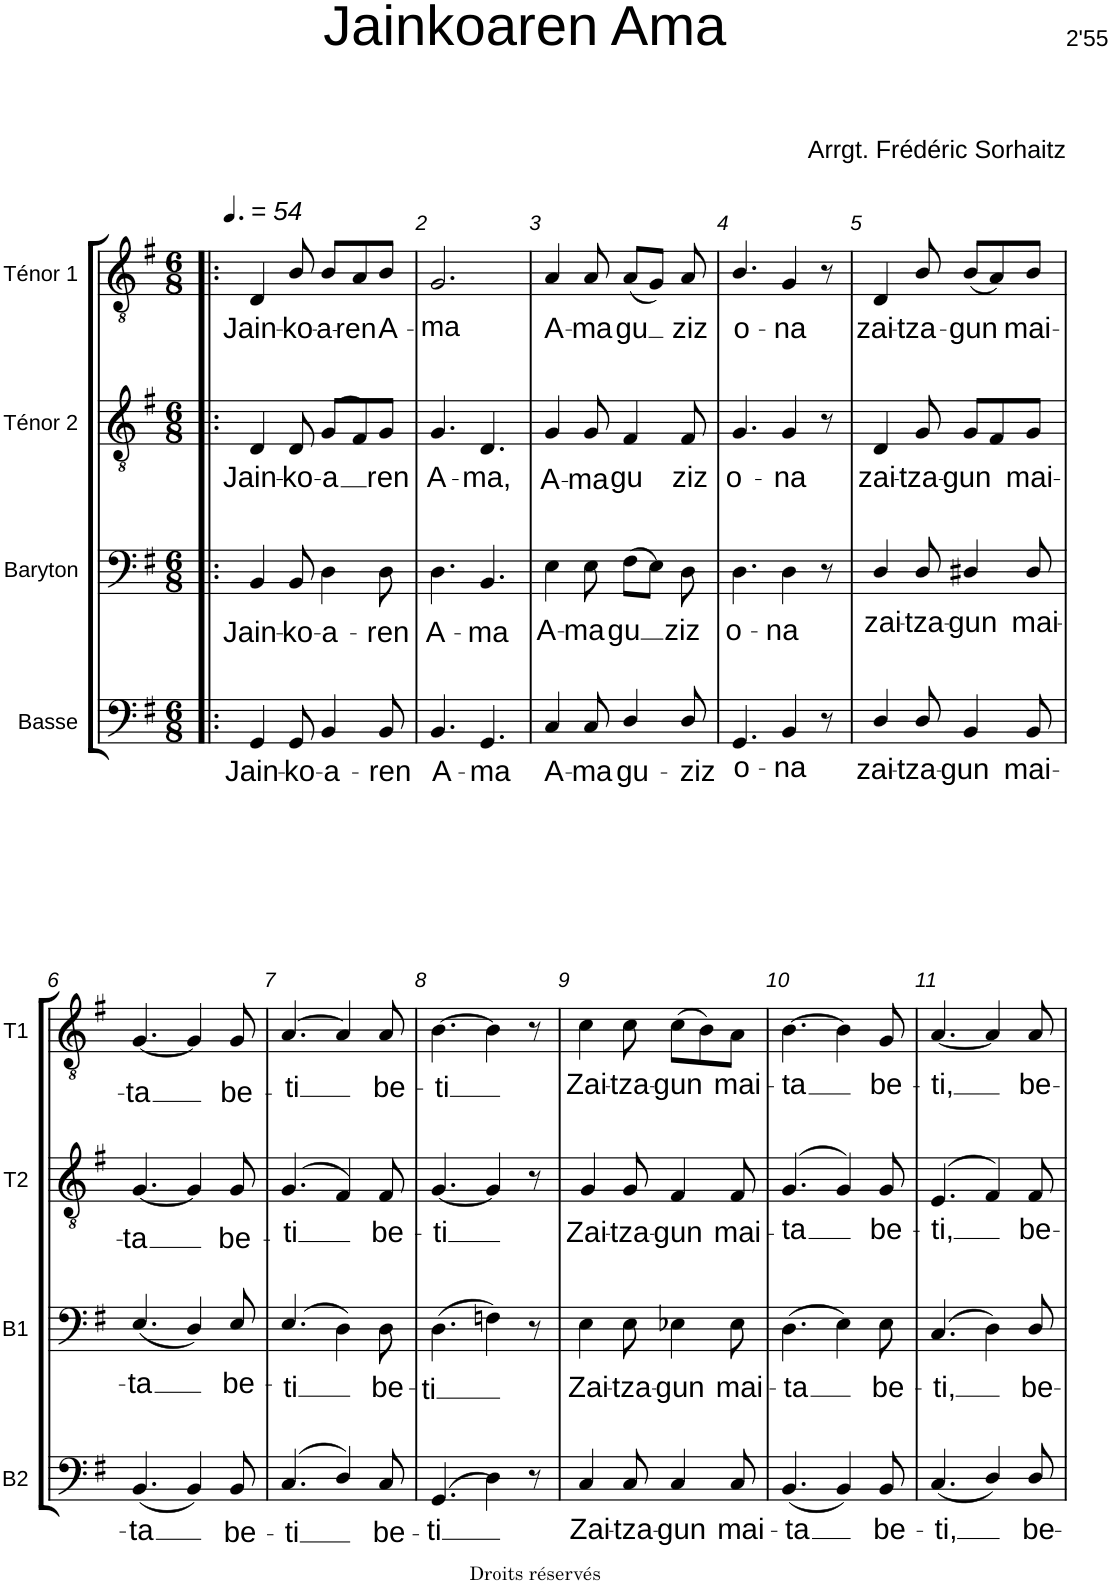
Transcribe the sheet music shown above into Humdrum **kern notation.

**kern	**text	**kern	**text	**kern	**text	**kern	**text
*part4	*part4	*part3	*part3	*part2	*part2	*part1	*part1
*staff4	*staff4	*staff3	*staff3	*staff2	*staff2	*staff1	*staff1
*I"Basse	*	*I"Baryton	*	*I"Ténor 2	*	*I"Ténor 1	*
*I'B2	*	*I'B1	*	*I'T2	*	*I'T1	*
*clefF4	*	*clefF4	*	*clefGv2	*	*clefGv2	*
*k[f#]	*	*k[f#]	*	*k[f#]	*	*k[f#]	*
*M6/8	*	*M6/8	*	*M6/8	*	*M6/8	*
*MM81	*	*MM81	*	*MM81	*	*MM81	*
=1!|:	=1!|:	=1!|:	=1!|:	=1!|:	=1!|:	=1!|:	=1!|:
!	!LO:LY:b	!	!LO:LY:b	!	!LO:LY:b	!	!LO:LY:b
4GG/	Jain-	4BB/	Jain-	4D/	Jain-	4D/	Jain-
!	!LO:LY:b	!	!LO:LY:b	!	!LO:LY:b	!	!LO:LY:b
8GG/	-ko-	8BB/	-ko-	8D/	-ko-	8B/	-ko-
!	!LO:LY:b	!	!LO:LY:b	!	!LO:LY:b	!	!LO:LY:b
4BB/	-a-	4D\	-a-	(>8G/L	-a	8B/L	-a-
!	!	!	!	!	!	!	!LO:LY:b
.	.	.	.	8F#/)	.	8A/	-ren
!	!LO:LY:b	!	!LO:LY:b	!	!LO:LY:b	!	!LO:LY:b
8BB/	-ren	8D\	-ren	8G/J	ren	8B/J	A-
=2	=2	=2	=2	=2	=2	=2	=2
!	!LO:LY:b	!	!LO:LY:b	!	!LO:LY:b	!	!LO:LY:b
4.BB/	-A-	4.D\	A-	4.G/	A-	2.G/	-ma
!	!LO:LY:b	!	!LO:LY:b	!	!LO:LY:b	!	!
4.GG/	-ma	4.BB/	-ma	4.D/	-ma,	.	.
=3	=3	=3	=3	=3	=3	=3	=3
!	!LO:LY:b	!	!LO:LY:b	!	!LO:LY:b	!	!LO:LY:b
4C/	A-	4E\	A-	4G/	A-	4A/	A-
!	!LO:LY:b	!	!LO:LY:b	!	!LO:LY:b	!	!LO:LY:b
8C/	-ma	8E\	-ma	8G/	-ma	8A/	-ma
!	!LO:LY:b	!	!LO:LY:b	!	!LO:LY:b	!	!LO:LY:b
4D/	gu-	(>8F#\L	-gu	4F#/	-gu	(<8A/L	-gu
.	.	8E\J)	.	.	.	8G/J)	.
!	!LO:LY:b	!	!LO:LY:b	!	!LO:LY:b	!	!LO:LY:b
8D/	-ziz	8D\	ziz	8F#/	-ziz	8A/	ziz
=4	=4	=4	=4	=4	=4	=4	=4
!	!LO:LY:b	!	!LO:LY:b	!	!LO:LY:b	!	!LO:LY:b
4.GG/	o-	4.D\	o-	4.G/	-o-	4.B/	o-
!	!LO:LY:b	!	!LO:LY:b	!	!LO:LY:b	!	!LO:LY:b
4BB/	-na	4D\	-na	4G/	-na	4G/	-na
8r	.	8r	.	8r	.	8r	.
=5	=5	=5	=5	=5	=5	=5	=5
!	!LO:LY:b	!	!LO:LY:b	!	!LO:LY:b	!	!LO:LY:b
4D/	zai-	4D/	zai-	4D/	zai-	4D/	zai-
!	!LO:LY:b	!	!LO:LY:b	!	!LO:LY:b	!	!LO:LY:b
8D/	-tza-	8D/	-tza-	8G/	-tza-	8B/	-tza-
!	!LO:LY:b	!	!LO:LY:b	!	!LO:LY:b	!	!LO:LY:b
4BB/	-gun	4D#X/	-gun	8G/L	-gun	(8B/L	-gun
.	.	.	.	8F#/	.	8A/)	.
!	!LO:LY:b	!	!LO:LY:b	!	!LO:LY:b	!	!LO:LY:b
8BB/	mai-	8D#/	mai-	8G/J	mai-	8B/J	mai-
!!LO:LB:g=z
=6	=6	=6	=6	=6	=6	=6	=6
!	!LO:LY:b	!	!LO:LY:b	!	!LO:LY:b	!	!LO:LY:b
(4.BB/	-ta	(4.E/	-ta	[4.G/	-ta	[4.G/	-ta
4BB/)	.	4D/)	.	4G/]	.	4G/]	.
!	!LO:LY:b	!	!LO:LY:b	!	!LO:LY:b	!	!LO:LY:b
8BB/	be-	8E/	be-	8G/	be-	8G/	be-
=7	=7	=7	=7	=7	=7	=7	=7
!	!LO:LY:b	!	!LO:LY:b	!	!LO:LY:b	!	!LO:LY:b
(>4.C/	-ti	(>4.E/	-ti	(>4.G/	-ti	[>4.A/	-ti
4D/)	.	4D\)	.	4F#/)	.	4A/]	.
!	!LO:LY:b	!	!LO:LY:b	!	!LO:LY:b	!	!LO:LY:b
8C/	be-	8D\	be-	8F#/	be-	8A/	be-
=8	=8	=8	=8	=8	=8	=8	=8
!	!LO:LY:b	!	!LO:LY:b	!	!LO:LY:b	!	!LO:LY:b
(>4.GG/	-ti	(>4.D\	-ti	[4.G/	-ti	[4.B\	-ti
4D\)	.	4Fn\)	.	4G/]	.	4B\]	.
8r	.	8r	.	8r	.	8r	.
=9	=9	=9	=9	=9	=9	=9	=9
!	!LO:LY:b	!	!LO:LY:b	!	!LO:LY:b	!	!LO:LY:b
4C/	Zai-	4E\	Zai-	4G/	Zai-	4c\	Zai-
!	!LO:LY:b	!	!LO:LY:b	!	!LO:LY:b	!	!LO:LY:b
8C/	-tza-	8E\	-tza-	8G/	-tza-	8c\	-tza-
!	!LO:LY:b	!	!LO:LY:b	!	!LO:LY:b	!	!LO:LY:b
4C/	-gun	4E-X\	-gun	4F#/	-gun	(8c\L	-gun
.	.	.	.	.	.	8B\)	.
!	!LO:LY:b	!	!LO:LY:b	!	!LO:LY:b	!	!LO:LY:b
8C/	mai-	8E-\	mai-	8F#/	mai-	8A\J	mai-
=10	=10	=10	=10	=10	=10	=10	=10
!	!LO:LY:b	!	!LO:LY:b	!	!LO:LY:b	!	!LO:LY:b
(4.BB/	-ta	(4.D\	-ta	(>4.G/	-ta	[4.B\	-ta
4BB/)	.	4E\)	.	4G/)	.	4B\]	.
!	!LO:LY:b	!	!LO:LY:b	!	!LO:LY:b	!	!LO:LY:b
8BB/	be-	8E\	be-	8G/	be-	8G/	be-
=11	=11	=11	=11	=11	=11	=11	=11
!	!LO:LY:b	!	!LO:LY:b	!	!LO:LY:b	!	!LO:LY:b
(4.C/	-ti,	(4.C/	-ti,	(>4.E/	-ti,	[4.A/	-ti,
4D/)	.	4D\)	.	4F#/)	.	4A/]	.
!	!LO:LY:b	!	!LO:LY:b	!	!LO:LY:b	!	!LO:LY:b
8D/	be-	8D/	be-	8F#/	be-	8A/	be-
=	=	=	=	=	=	=	=
*-	*-	*-	*-	*-	*-	*-	*-
